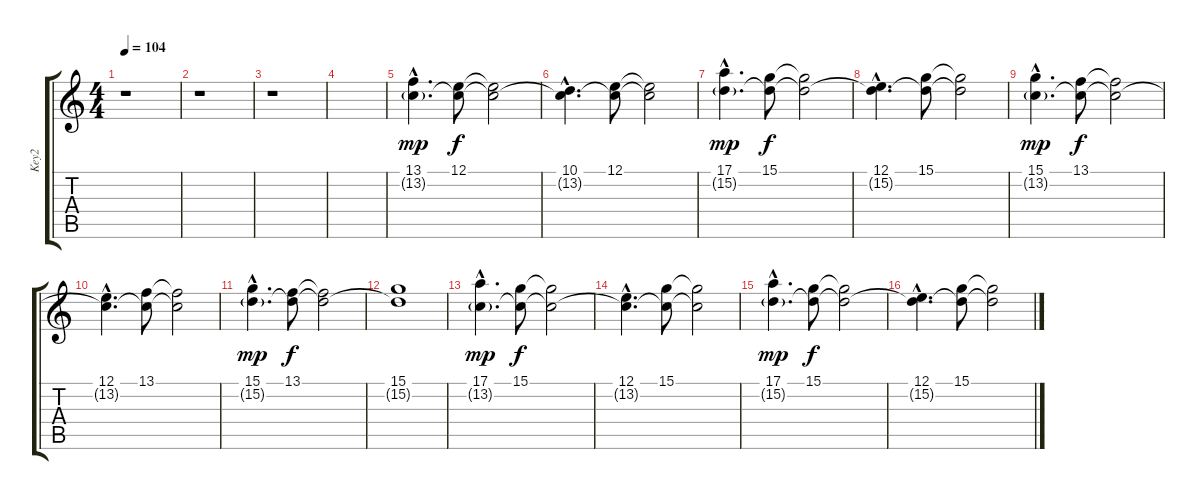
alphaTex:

\track ("Key2" "Key2") {instrument choiraahs}
\staff {score tabs}
\tuning (E4 B3 G3 D3 A2 E2) {hide}
\ts (4 4)
\tempo 104
\clef g2
\ks c
r.1{dy f} |
r.1 |
r.1 |
|
(13.1{hac} 13.2{g hac}).4{d dy mp} (12.1 13.2{t}).8{dy f} (12.1{t} 13.2{t}).2 |
(10.1{hac} 13.2{hac t}).4{d} (12.1 13.2{t}).8 (12.1{t} 13.2{t}).2 |
(17.1{hac} 15.2{g hac}).4{d dy mp} (15.1 15.2{t}).8{dy f} (15.1{t} 15.2{t}).2 |
(12.1{hac} 15.2{hac t}).4{d} (15.1 15.2{t}).8 (15.1{t} 15.2{t}).2 |
(15.1{hac} 13.2{g hac}).4{d dy mp} (13.1 13.2{t}).8{dy f} (13.1{t} 13.2{t}).2 |
(12.1{hac} 13.2{hac t}).4{d} (13.1 13.2{t}).8 (13.1{t} 13.2{t}).2 |
(15.1{hac} 15.2{g hac}).4{d dy mp} (13.1 15.2{t}).8{dy f} (13.1{t} 15.2{t}).2 |
(15.1 15.2{t}).1 |
(17.1{hac} 13.2{g hac}).4{d dy mp} (15.1 13.2{t}).8{dy f} (15.1{t} 13.2{t}).2 |
(12.1{hac} 13.2{hac t}).4{d} (15.1 13.2{t}).8 (15.1{t} 13.2{t}).2 |
(17.1{hac} 15.2{g hac}).4{d dy mp} (15.1 15.2{t}).8{dy f} (15.1{t} 15.2{t}).2 |
(12.1{hac} 15.2{hac t}).4{d} (15.1 15.2{t}).8 (15.1{t} 15.2{t}).2
